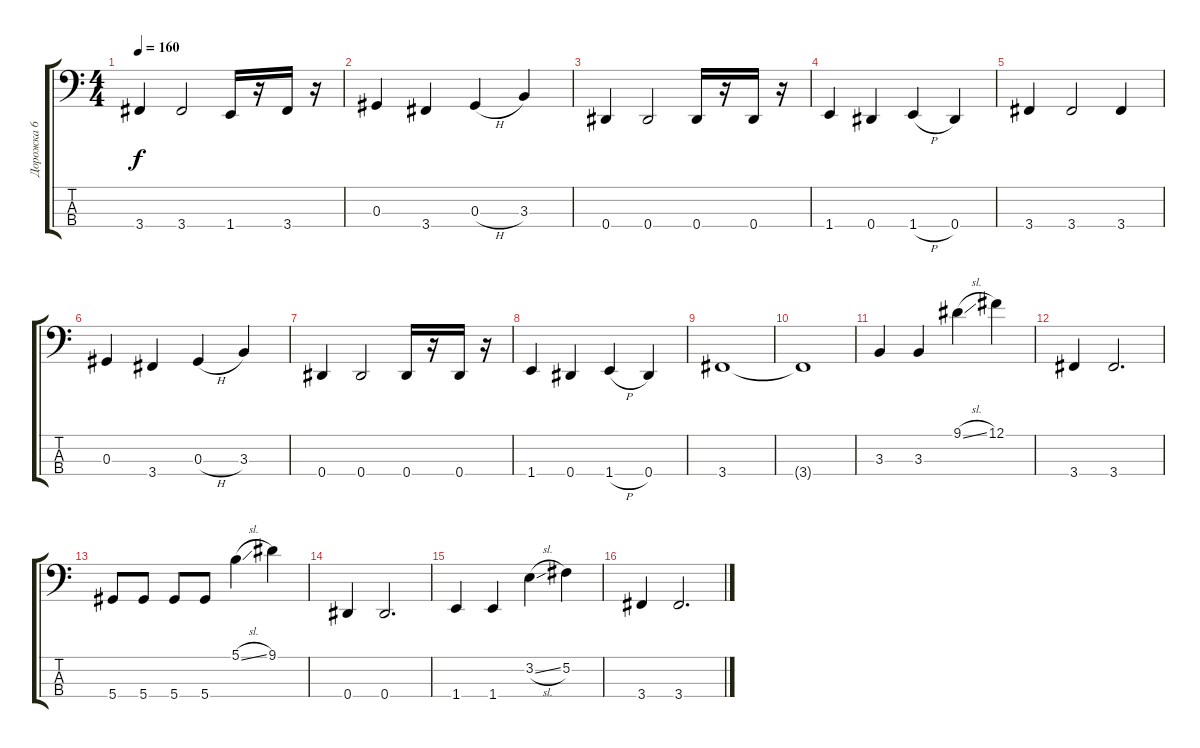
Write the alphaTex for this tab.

\track ("Дорожка 6" "Дорожка 6") {instrument electricbassfinger}
\staff {score tabs}
\tuning (Gb2 Db2 Ab1 Eb1) {hide}
\ts (4 4)
\tempo 160
\clef f4
\ks c
3.4.4{dy f} 3.4.2 1.4.16 r.16 3.4.16 r.16 |
0.3.4 3.4.4 0.3{h}.4 3.3.4 |
0.4.4 0.4.2 0.4.16 r.16 0.4.16 r.16 |
1.4.4 0.4.4 1.4{h}.4 0.4.4 |
3.4.4 3.4.2 3.4.4 |
0.3.4 3.4.4 0.3{h}.4 3.3.4 |
0.4.4 0.4.2 0.4.16 r.16 0.4.16 r.16 |
1.4.4 0.4.4 1.4{h}.4 0.4.4 |
3.4.1 |
3.4{t}.1 |
3.3.4 3.3.4 9.1{sl}.4 12.1.4 |
3.4.4 3.4.2{d} |
5.4.8 5.4.8 5.4.8 5.4.8 5.1{sl}.4 9.1.4 |
0.4.4 0.4.2{d} |
1.4.4 1.4.4 3.2{sl}.4 5.2.4 |
3.4.4 3.4.2{d}
